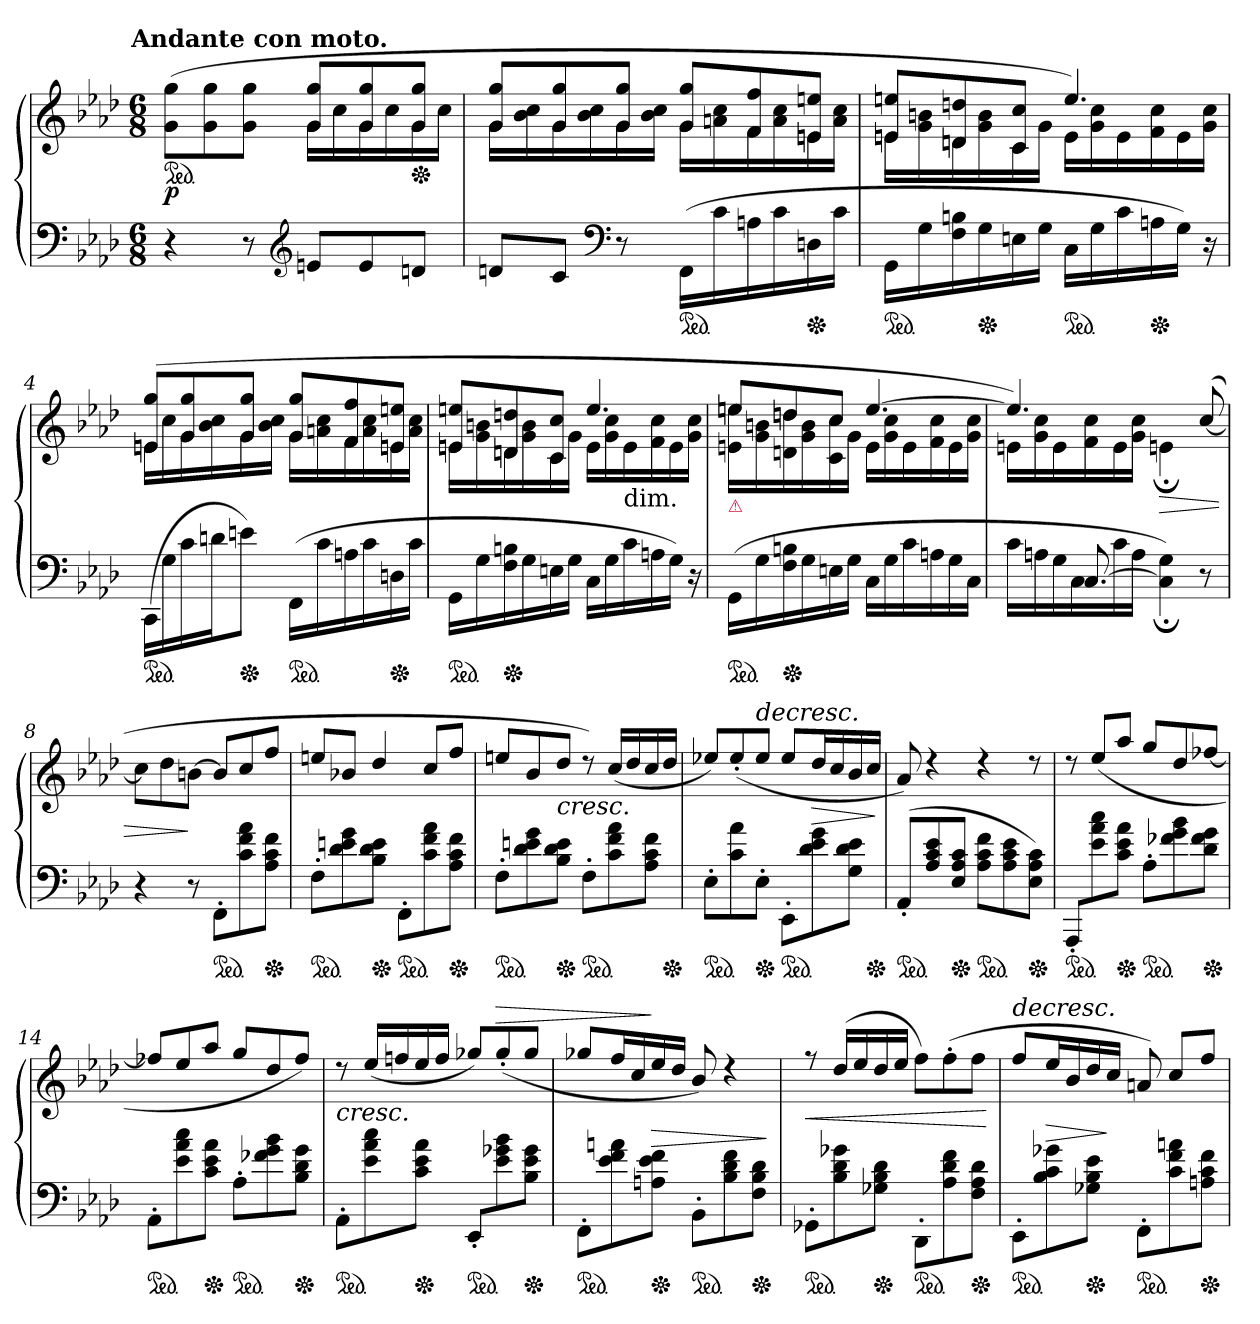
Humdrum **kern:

**kern	**kern	**dynam
*part1	*part1	*part1
*staff2	*staff1	*staff1/2
*clefF4	*clefG2	*
*k[b-e-a-d-]	*k[b-e-a-d-]	*
!!LO:TX:omd:t=Andante con moto.
*M6/8	*M6/8	*
*MM72	*MM72	*
=1	=1	=1
*	*^	*
*	*ped	*	*
4r	(>8g 8ggL	4.ryy	p
.	8g 8gg	.	.
8r	8g 8ggJ	.	.
*clefG2	*	*	*
8enL	8g/ 8gg/L	16g\LL	.
.	.	16cc\	.
8e/	8g/ 8gg/	16g\	.
.	.	16cc\	.
*	*Xped	*	*
8dn/J	8g/ 8gg/J	16g\	.
.	.	16cc\JJ	.
=2	=2	=2	=2
8dn/L	8g/ 8gg/L	16g\LL	.
.	.	16b-\ 16cc\	.
8c/J	8g/ 8gg/	16g\	.
.	.	16b-\ 16cc\	.
*clefF4	*	*	*
8r	8g/ 8gg/J	16g\	.
.	.	16b-\ 16cc\JJ	.
*ped	*	*	*
(>16FF\LL	8g 8ggL	16g\LL	.
16c\	.	16an\ 16cc\	.
16An\	8f 8ff	16f	.
16c\	.	16a\ 16cc\	.
*Xped	*	*	*
16Dn\	8en 8eenJ	16en	.
16c\JJ	.	16a\ 16cc\JJ	.
=3	=3	=3	=3
*ped	*	*	*
16GG\LL	8en 8eenL	16enLL	.
16G	.	16g 16bn	.
16F\ 16Bn\	8dn 8ddn	16dn	.
*Xped	*	*	*
16G	.	16g 16b	.
16En\	8c 8ccJ	16c	.
16G\JJ	.	16gJJ	.
*ped	*	*	*
16C\LL	4.ee)	16eLL	.
16G	.	16g 16cc	.
16c\	.	16e	.
*Xped	*	*	*
16An\	.	16f 16cc	.
16GJJ)	.	16e	.
16r	.	16g 16ccJJ	.
=4	=4	=4	=4
*ped	*	*	*
(>16CCLL	(>8en 8ggL	16en\LL	.
16G	.	16cc\	.
16c	8g 8gg	16g\	.
16dnJ	.	16b-\ 16cc\	.
*Xped	*	*	*
8enJ)	8g 8ggJ	16g\	.
.	.	16b-\ 16cc\JJ	.
*ped	*	*	*
(>16FFLL	8g 8ggL	16g\LL	.
16c	.	16an\ 16cc\	.
16An	8f 8ff	16f\	.
16c	.	16a\ 16cc\	.
*Xped	*	*	*
16Dn	8en 8eenJ	16en\	.
16cJJ	.	16a\ 16cc\JJ	.
=5	=5	=5	=5
*ped	*	*	*
16GGLL	8en 8eenL	16enLL	.
16G	.	16g 16bn	.
*Xped	*	*	*
16F 16Bn	8dn 8ddn	16dn	.
16G	.	16g 16b	.
16En	8c 8ccJ	16c	.
16GJJ	.	16gJJ	.
16CLL	4.ee	16eLL	.
16G	.	16g 16cc	.
!	!	!LO:TX:c:t=dim.	!
16c	.	16e	.
16An	.	16f 16cc	.
16GJJ)	.	16e	.
16r	.	16g 16ccJJ	.
=6	=6	=6	=6
!	!LO:TX:b:i:color=crimson:t=⚠	!	!
*ped	*	*	*
(>16GGLL	8eenL	16en 16eenLL	.
16G	.	16g 16bn	.
*Xped	*	*	*
16F 16Bn	8ddn	16dn 16ddn	.
16G	.	16g 16b	.
16En	8ccJ	16c 16cc	.
16GJJ	.	16gJJ	.
16CLL	[4.ee	16eLL	.
16G	.	16g 16cc	.
16c	.	16e	.
16An	.	16f 16cc	.
16G	.	16e	.
16CJJ	.	16g 16ccJJ	.
=7	=7	=7	=7
*^	*	*	*
8.ryy	16cLL	4.een]	16enLL)	.
.	16An	.	16g 16cc	.
.	16G	.	16e	.
[8.C	16C	.	16f 16cc	.
.	16c	.	16e	.
.	16AJJ	.	16g 16ccJJ	.
4.ryy	4C];< 4G;<)	4ryy	4en;<\	>
.	8r	(>[8cc/	8ryy	.
=8	=8	=8	=8	=8
!LO:TX:a:i:t=m.v.	!	!	!	!
*v	*v	*	*	*
*	*v	*v	*
4r	8cc\L]	.
.	8dd-\	.
8r	[8bn\J	]
*ped	*	*
8FF'</L	8b/L]	.
8c\ 8f\ 8a-\	8cc	.
*Xped	*	*
8A-\ 8c\ 8f\J	8ffJ	.
=9	=9	=9
*ped	*	*
8F'</L	8een/L	.
8d-\ 8en\ 8g\	8b-XJ	.
*Xped	*	*
8B-\ 8d-\ 8e\J	4dd-/	.
*ped	*	*
8FF'</L	.	.
8c\ 8f\ 8a-\	8cc/L	.
*Xped	*	*
8A-\ 8c\ 8f\J	8ffJ	.
=10	=10	=10
*ped	*	*
8F'</L	8een/L	.
8d-\ 8en\ 8g\	8b-	.
*Xped	*	*
8B-\ 8d-\ 8e\J	8dd-J	<
*ped	*	*
8F'</L	8rdd)	.
8c\ 8f\ 8a-\	(>16cc/LL	.
.	16dd-	.
8A-\ 8c\ 8f\J	16cc	.
*Xped	*	*
.	16dd-JJ	.
=11	=11	=11
*ped	*	*
8E-'>L	8ee-XL)	.
8c\ 8a-\	(>8ee-'>/	.
!	!	!LO:HP:a
*Xped	*	*
8E-'>J	8ee-J	>
*ped	*	*
8EE-'</L	8ee-L	[
8d-\ 8e-\ 8g\	16dd-/L	>
.	16cc	.
8G\ 8d-\ 8e-\J	16b-	.
*Xped	*	*
.	16ccJJ	.
.	.	]
=12	=12	=12
*ped	*	*
(>8AA-'</L	8a-)	.
8A-\ 8c\ 8e-\	4rdd	.
*Xped	*	*
8E-/ 8A-/ 8c/J	.	.
*ped	*	*
8A-\ 8c\ 8f\L	4rdd	.
8A-\ 8c\ 8e-\	.	.
*Xped	*	*
8E-/ 8A-/ 8c/J)	8rdd	]
=13	=13	=13
*ped	*	*
8AAA-'</L	8rdd	.
8e-\ 8a-\ 8cc\	(>8ee-/L	.
*Xped	*	*
8c\ 8e-\ 8a-\J	8aa-/J	.
*ped	*	*
8A-'</L	8gg/L	.
8f-X\ 8g\ 8b-\	8dd-	.
*Xped	*	*
8d-\ 8f-\ 8g\J	[8ff-XJ	.
=14	=14	=14
*ped	*	*
8AA-'</L	8ff-X/L]	.
8e-\ 8a-\ 8cc\	8ee-	.
*Xped	*	*
8c\ 8e-\ 8a-\J	8aa-J	.
*ped	*	*
8A-'</L	8gg/L	.
8f-X\ 8g\ 8b-\	8dd-	.
*Xped	*	*
8B-\ 8d-\ 8g\J	8ff-J)	.
=15	=15	=15
*ped	*	*
8AA-'</L	8rdd	<
8e-\ 8a-\ 8cc\	(>16ee-/LL	.
.	16ffn	.
*Xped	*	*
8c\ 8e-\ 8a-\J	16ee-	.
.	16ffJJ	.
*ped	*	*
8EE-'</L	8gg-X/L)	.
!	!	!LO:HP:a
8e-\ 8g-X\ 8b-\	(>8gg-'>	>
*Xped	*	*
8B-\ 8e-\ 8g-\J	8gg-J	.
=16	=16	=16
*ped	*	*
8FF'</L	8gg-X/L	.
8e-\ 8f\ 8an\	16ffL	[
.	16cc	.
*Xped	*	*
8An\ 8e-\ 8f\J	16ee-	] >
.	16dd-JJ	.
*ped	*	*
8BB-'</L	8b-/)	.
8B-\ 8d-\ 8f\	4rdd	.
*Xped	*	*
8F\ 8B-\ 8d-\J	.	.
.	.	]
=17	=17	=17
*ped	*	*
8GG-X'</L	8rff	<
8B-\ 8d-\ 8g-X\	(>16dd-/LL	.
.	16ee-	.
*Xped	*	*
8G-X\ 8B-\ 8d-\J	16dd-	.
.	16ee-JJ	.
*ped	*	*
8DD-'</L	8ff\L)	.
8A-\ 8d-\ 8f\	(>8ff'>	.
*Xped	*	*
8F\ 8A-\ 8d-\J	8ffJ	.
.	.	[
=18	=18	=18
!	!	!LO:HP:a
*ped	*	*
8EE-'</L	8ff/L	>
8B-\ 8c\ 8g-X\	16ee-/L	>
.	16b-/	.
*Xped	*	*
8G-X\ 8B-\ 8e-\J	16dd-/	.
.	16cc/JJ	]
*ped	*	*
8FF'</L	8an)	.
8c\ 8f\ 8an\	8cc/L	]
*Xped	*	*
8An\ 8c\ 8f\J	8ffJ	.
=	=	=
*-	*-	*-
